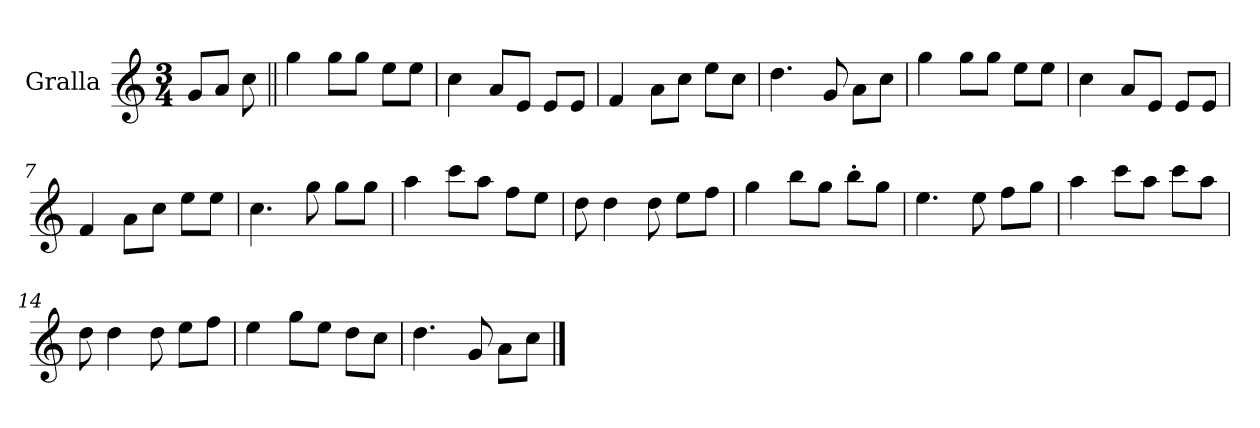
**kern
*part1
*staff1
*I"Gralla
*I'Gr.
*clefG2
*k[]
*M3/4
*MM100
=
8g/L
8a/J
8cc\
=1||
4gg\
8gg\L
8gg\J
8ee\L
8ee\J
=2
4cc\
8a/L
8e/J
8e/L
8e/J
=3
4f/
8a\L
8cc\J
8ee\L
8cc\J
=4
4.dd\
8g/
8a\L
8cc\J
=5
4gg\
8gg\L
8gg\J
8ee\L
8ee\J
!!LO:LB:g=z
=6
4cc\
8a/L
8e/J
8e/L
8e/J
=7
4f/
8a\L
8cc\J
8ee\L
8ee\J
=8
4.cc\
8gg\
8gg\L
8gg\J
=9
4aa\
8ccc\L
8aa\J
8ff\L
8ee\J
=10
8dd\
4dd\
8dd\
8ee\L
8ff\J
=11
4gg\
8bb\L
8gg\J
8bb'\L
8gg\J
!!LO:LB:g=z
=12
4.ee\
8ee\
8ff\L
8gg\J
=13
4aa\
8ccc\L
8aa\J
8ccc\L
8aa\J
=14
8dd\
4dd\
8dd\
8ee\L
8ff\J
=15
4ee\
8gg\L
8ee\J
8dd\L
8cc\J
=16
4.dd\
8g/
8a\L
8cc\J
==
*-
